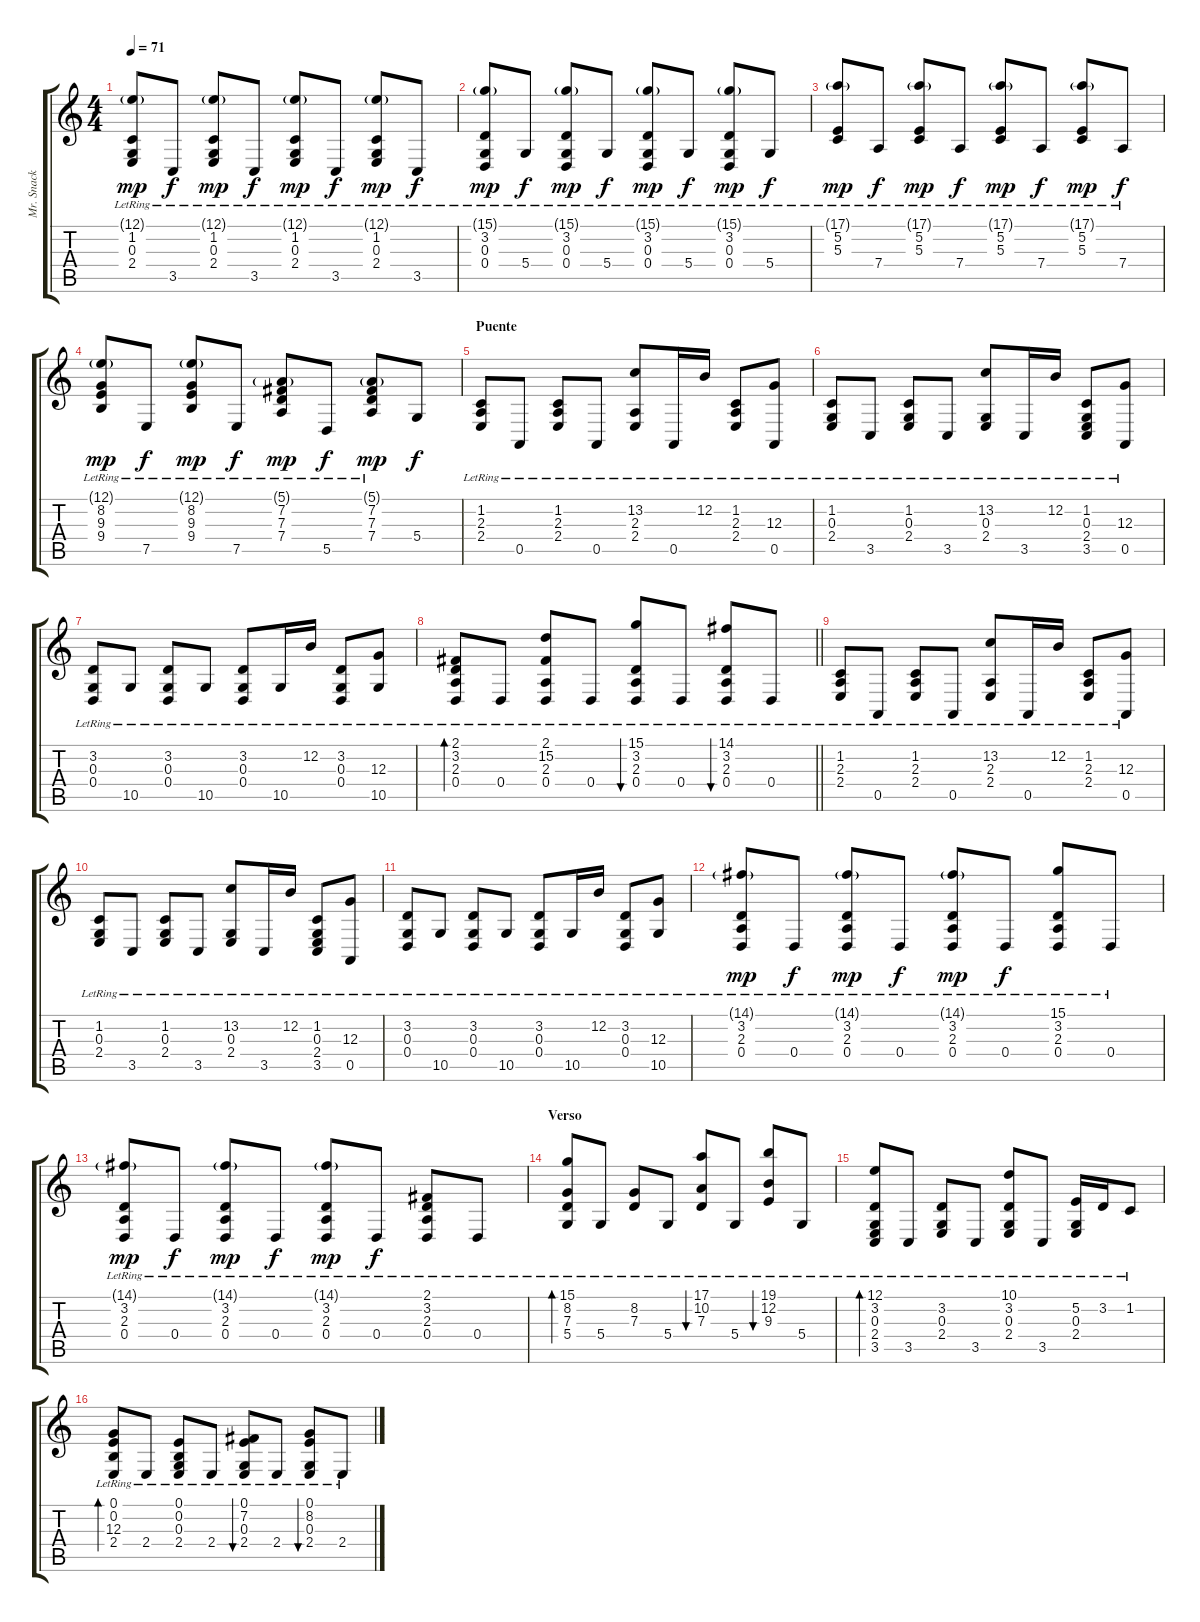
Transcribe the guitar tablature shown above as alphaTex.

\track ("Mr. Snack" "Mr. Snack") {instrument acousticgrandpiano}
\staff {score tabs}
\tuning (E4 B3 G3 D3 A2 E2) {hide}
\ts (4 4)
\tempo 71
\clef g2
\ks c
(12.1{g lr} 1.2{lr} 0.3{lr} 2.4{lr}).8{dy mp} 3.5{lr}.8{dy f} (12.1{g lr} 1.2{lr} 0.3{lr} 2.4{lr}).8{dy mp} 3.5{lr}.8{dy f} (12.1{g lr} 1.2{lr} 0.3{lr} 2.4{lr}).8{dy mp} 3.5{lr}.8{dy f} (12.1{g lr} 1.2{lr} 0.3{lr} 2.4{lr}).8{dy mp} 3.5{lr}.8{dy f} |
(15.1{g lr} 3.2{lr} 0.3{lr} 0.4{lr}).8{dy mp} 5.4{lr}.8{dy f} (15.1{g lr} 3.2{lr} 0.3{lr} 0.4{lr}).8{dy mp} 5.4{lr}.8{dy f} (15.1{g lr} 3.2{lr} 0.3{lr} 0.4{lr}).8{dy mp} 5.4{lr}.8{dy f} (15.1{g lr} 3.2{lr} 0.3{lr} 0.4{lr}).8{dy mp} 5.4{lr}.8{dy f} |
(17.1{g lr} 5.2{lr} 5.3{lr}).8{dy mp} 7.4{lr}.8{dy f} (17.1{g lr} 5.2{lr} 5.3{lr}).8{dy mp} 7.4{lr}.8{dy f} (17.1{g lr} 5.2{lr} 5.3{lr}).8{dy mp} 7.4{lr}.8{dy f} (17.1{g lr} 5.2{lr} 5.3{lr}).8{dy mp} 7.4{lr}.8{dy f} |
(12.1{g lr} 8.2{lr} 9.3{lr} 9.4{lr}).8{dy mp} 7.5{lr}.8{dy f} (12.1{g lr} 8.2{lr} 9.3{lr} 9.4{lr}).8{dy mp} 7.5{lr}.8{dy f} (5.1{g lr} 7.2{lr} 7.3 7.4{lr}).8{dy mp} 5.5{lr}.8{dy f} (5.1{g} 7.2{lr} 7.3{lr} 7.4{lr}).8{dy mp} 5.4.8{dy f} |
\section ("" "Puente ")
(1.2{lr} 2.3{lr} 2.4{lr}).8{volume 12} 0.5{lr}.8 (1.2{lr} 2.3{lr} 2.4{lr}).8 0.5{lr}.8 (13.2{lr} 2.3{lr} 2.4{lr}).8 0.5{lr}.16 12.2{lr}.16 (1.2{lr} 2.3{lr} 2.4{lr}).8 (12.3{lr} 0.5{lr}).8 |
(1.2{lr} 0.3{lr} 2.4{lr}).8{volume 12} 3.5{lr}.8 (1.2{lr} 0.3{lr} 2.4{lr}).8 3.5{lr}.8 (13.2{lr} 0.3{lr} 2.4{lr}).8 3.5{lr}.16 12.2{lr}.16 (1.2{lr} 0.3{lr} 2.4{lr} 3.5).8 (12.3{lr} 0.5{lr}).8 |
(3.2{lr} 0.3{lr} 0.4{lr}).8{volume 12} 10.5{lr}.8 (3.2{lr} 0.3{lr} 0.4{lr}).8 10.5{lr}.8 (3.2{lr} 0.3{lr} 0.4{lr}).8 10.5{lr}.16 12.2{lr}.16 (3.2{lr} 0.3{lr} 0.4{lr}).8 (12.3{lr} 10.5{lr}).8 |
\barLineRight lightlight
(2.1{lr} 3.2{lr} 2.3{lr} 0.4{lr}).8{bd 30} 0.4{lr}.8 (2.1{lr} 15.2{lr} 2.3{lr} 0.4).8 0.4{lr}.8 (15.1{lr} 3.2{lr} 2.3{lr} 0.4{lr}).8{bu 30} 0.4{lr}.8 (14.1{lr} 3.2{lr} 2.3{lr} 0.4).8{bu 30} 0.4{lr}.8 |
(1.2{lr} 2.3{lr} 2.4{lr}).8{volume 12} 0.5{lr}.8 (1.2{lr} 2.3{lr} 2.4{lr}).8 0.5{lr}.8 (13.2{lr} 2.3{lr} 2.4{lr}).8 0.5{lr}.16 12.2{lr}.16 (1.2{lr} 2.3{lr} 2.4{lr}).8 (12.3{lr} 0.5{lr}).8 |
(1.2{lr} 0.3{lr} 2.4{lr}).8{volume 12} 3.5{lr}.8 (1.2{lr} 0.3{lr} 2.4{lr}).8 3.5{lr}.8 (13.2{lr} 0.3{lr} 2.4{lr}).8 3.5{lr}.16 12.2{lr}.16 (1.2{lr} 0.3{lr} 2.4{lr} 3.5).8 (12.3{lr} 0.5{lr}).8 |
(3.2{lr} 0.3{lr} 0.4{lr}).8{volume 12} 10.5{lr}.8 (3.2{lr} 0.3{lr} 0.4{lr}).8 10.5{lr}.8 (3.2{lr} 0.3{lr} 0.4{lr}).8 10.5{lr}.16 12.2{lr}.16 (3.2{lr} 0.3{lr} 0.4{lr}).8 (12.3{lr} 10.5{lr}).8 |
(14.1{g lr} 3.2{lr} 2.3{lr} 0.4{lr}).8{dy mp} 0.4{lr}.8{dy f} (14.1{g lr} 3.2{lr} 2.3{lr} 0.4{lr}).8{dy mp} 0.4{lr}.8{dy f} (14.1{g} 3.2{lr} 2.3{lr} 0.4{lr}).8{dy mp} 0.4{lr}.8{dy f} (15.1{lr} 3.2{lr} 2.3{lr} 0.4{lr}).8 0.4{lr}.8 |
(14.1{g lr} 3.2{lr} 2.3{lr} 0.4{lr}).8{dy mp} 0.4{lr}.8{dy f} (14.1{g lr} 3.2{lr} 2.3{lr} 0.4{lr}).8{dy mp} 0.4{lr}.8{dy f} (14.1{g lr} 3.2{lr} 2.3{lr} 0.4{lr}).8{dy mp} 0.4{lr}.8{dy f} (2.1{lr} 3.2{lr} 2.3{lr} 0.4{lr}).8 0.4{lr}.8 |
\section ("" "Verso")
(15.1{lr} 8.2{lr} 7.3{lr} 5.4).8{bd 30 volume 9} 5.4{lr}.8 (8.2 7.3{lr}).8 5.4{lr}.8 (17.1{lr} 10.2{lr} 7.3{lr}).8{bu 30} 5.4{lr}.8 (19.1 12.2{lr} 9.3{lr}).8{bu 30} 5.4{lr}.8 |
(12.1{lr} 3.2{lr} 0.3{lr} 2.4{lr} 3.5).8{bd 30} 3.5{lr}.8 (3.2{lr} 0.3{lr} 2.4{lr}).8 3.5{lr}.8 (10.1 3.2{lr} 0.3{lr} 2.4{lr}).8 3.5{lr}.8 (5.2{lr} 0.3{lr} 2.4{lr}).16 3.2{lr}.16 1.2{lr}.8 |
(0.1{lr} 0.2{lr} 12.3{lr} 2.4).8{bd 30} 2.4{lr}.8 (0.1{lr} 0.2{lr} 0.3{lr} 2.4{lr}).8 2.4{lr}.8 (0.1 7.2{lr} 0.3{lr} 2.4{lr}).8{bu 30} 2.4{lr}.8 (0.1 8.2 0.3{lr} 2.4{lr}).8{bu 30} 2.4{lr}.8
